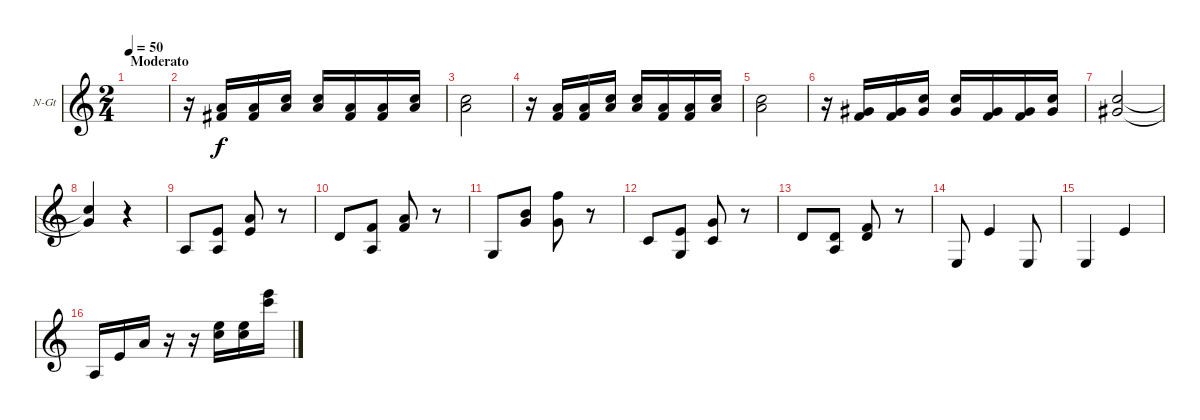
\defaultSystemsLayout 4
\bracketExtendMode groupsimilarinstruments
\firstSystemTrackNameOrientation horizontal
\otherSystemsTrackNameOrientation horizontal
\track ("Nylon Guitar" "N-Gt") {instrument acousticguitarnylon}
\staff {score}
\tuning (E4 B3 G3 D3 A2 E2)
\ts (2 4)
\section ("" "Moderato")
\tempo 50
\clef g2
\scale
0.38796
\ks c
|
\scale
0.204013 r.16 (2.3 4.4).16 (2.3 4.4).16 (2.3 1.2).16 (2.3 1.2).16 (2.3 4.4).16 (2.3 4.4).16 (2.3 1.2).16 |
\scale
0.204013 (2.3 1.2).2 |
\scale
0.204013 r.16 (2.3 3.4).16 (2.3 3.4).16 (2.3 1.2).16 (2.3 1.2).16 (2.3 3.4).16 (2.3 3.4).16 (2.3 1.2).16 |
\scale
0.25 (1.2 2.3).2 |
\scale
0.25 r.16 (3.4 1.3).16 (3.4 1.3).16 (1.3 1.2).16 (1.3 1.2).16 (3.4 1.3).16 (3.4 1.3).16 (1.3 1.2).16 |
\scale
0.25 (1.3 1.2).2 |
\scale
0.25 (1.3{t} 1.2{t}).4 r.4 |
\scale
0.25 0.5.8 (0.5 2.4).8 (2.4 2.3).8 r.8 |
\scale
0.25 0.4.8 (3.4 0.5).8 (3.4 2.3).8 r.8 |
\scale
0.25 3.6.8 (0.3 0.2).8 (0.3 1.1).8 r.8 |
\scale
0.25 3.5.8 (2.4 3.6).8 (3.5 0.3).8 r.8 |
\scale
0.25 0.4.8 (0.4 0.5).8 (0.4 8.5).8 r.8 |
\scale
0.25 0.6.8 2.4.4 0.6.8 |
\scale
0.25 0.6.4 2.4.4 |
\scale
0.25 0.5.16 2.4.16 2.3.16 r.16 r.16 (1.2 0.1).16 (0.1 1.2).16 (8.1 17.2).16
